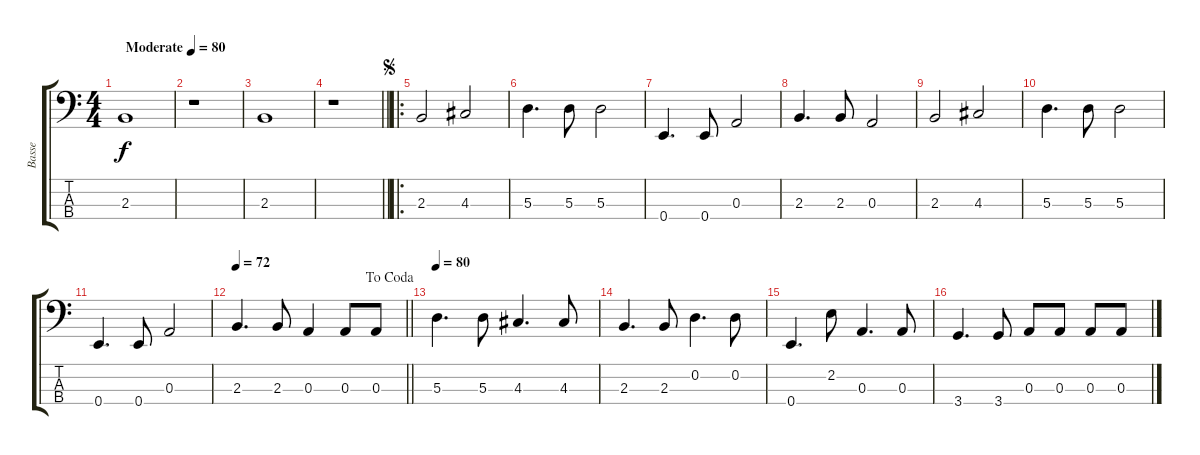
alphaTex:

\track ("Basse" "Basse") {instrument acousticbass}
\staff {score tabs}
\tuning (G2 D2 A1 E1) {hide}
\ts (4 4)
\tempo (80 "Moderate")
\clef f4
\ks c
2.3.1{dy f instrument acousticbass} |
r.1 |
2.3.1 |
\barLineRight lightlight
r.1 |
\ro
\jump segno
2.3.2 4.3.2 |
5.3.4{d} 5.3.8 5.3.2 |
0.4.4{d} 0.4.8 0.3.2 |
2.3.4{d} 2.3.8 0.3.2 |
2.3.2 4.3.2 |
5.3.4{d} 5.3.8 5.3.2 |
0.4.4{d} 0.4.8 0.3.2 |
\jump dacoda
\tempo 72
\barLineRight lightlight
2.3.4{d} 2.3.8 0.3.4 0.3.8 0.3.8 |
\tempo 80
5.3.4{d} 5.3.8 4.3.4{d} 4.3.8 |
2.3.4{d} 2.3.8 0.2.4{d} 0.2.8 |
0.4.4{d} 2.2.8 0.3.4{d} 0.3.8 |
3.4.4{d} 3.4.8 0.3.8 0.3.8 0.3.8 0.3.8
